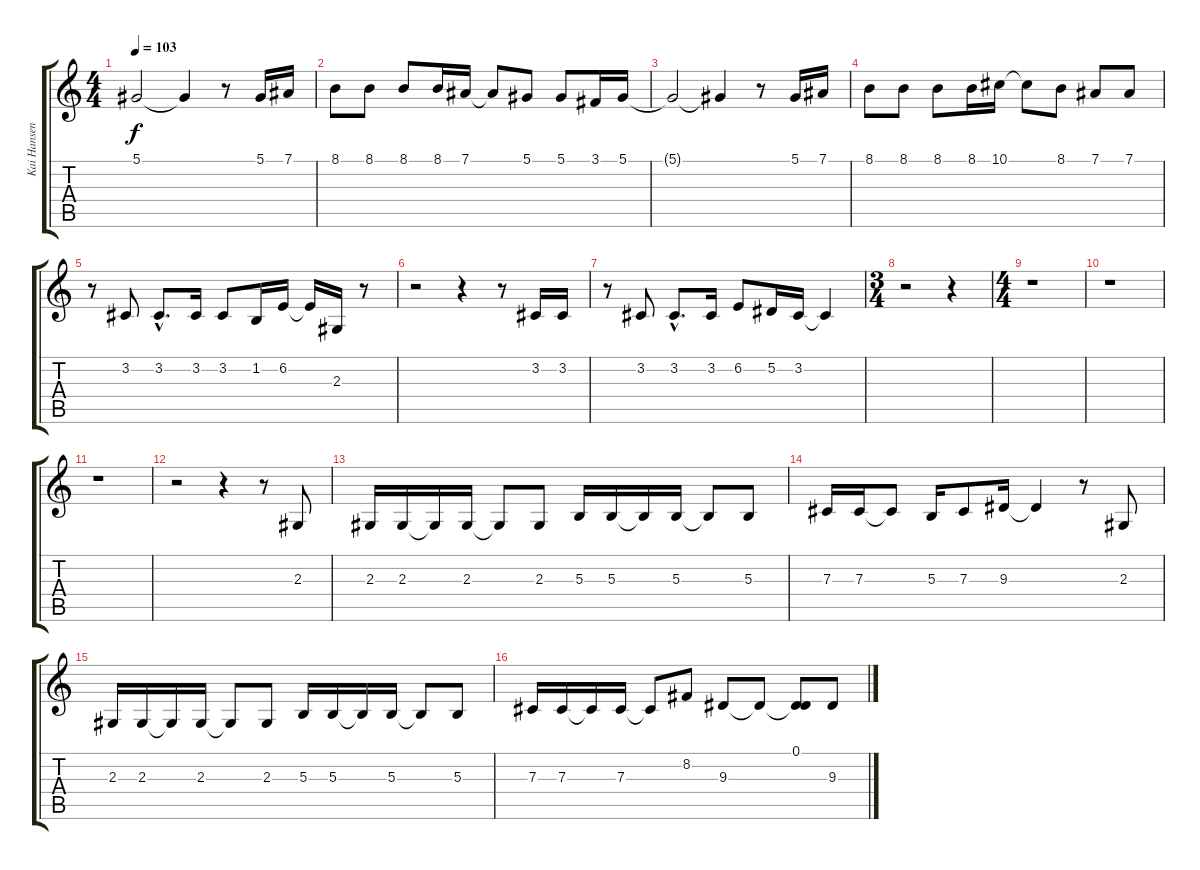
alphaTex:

\track ("Kai Hansen - Vocals" "Kai Hansen") {instrument trumpet}
\staff {score tabs}
\tuning (Eb4 Bb3 Gb3 Db3 Ab2 Eb2) {hide}
\ts (4 4)
\tempo 103
\clef g2
\ks c
5.1.2{dy f} 5.1{t}.4 r.8 5.1.16 7.1.16 |
8.1.8 8.1.8 8.1.8 8.1.16 7.1.16 7.1{t}.8 5.1.8 5.1.8 3.1.16 5.1.16 |
5.1{t}.2 5.1{t}.4 r.8 5.1.16 7.1.16 |
8.1.8 8.1.8 8.1.8 8.1.16 10.1.16 10.1{t}.8 8.1.8 7.1.8 7.1.8 |
r.8 3.2.8 3.2{hac}.8{d} 3.2.16 3.2.8 1.2.16 6.2.16 6.2{t}.16 2.3.16 r.8 |
r.2 r.4 r.8 3.2.16 3.2.16 |
r.8 3.2.8 3.2{hac}.8{d} 3.2.16 6.2.8 5.2.16 3.2.16 3.2{t}.4 |
\ts (3 4)
r.2 r.4 |
\ts (4 4)
r.1 |
r.1 |
r.1 |
r.2 r.4 r.8 2.3.8 |
2.3.16 2.3.16 2.3{t}.16 2.3.16 2.3{t}.8 2.3.8 5.3.16 5.3.16 5.3{t}.16 5.3.16 5.3{t}.8 5.3.8 |
7.3.16 7.3.16 7.3{t}.8 5.3.16 7.3.8 9.3.16 9.3{t}.4 r.8 2.3.8 |
2.3.16 2.3.16 2.3{t}.16 2.3.16 2.3{t}.8 2.3.8 5.3.16 5.3.16 5.3{t}.16 5.3.16 5.3{t}.8 5.3.8 |
7.3.16 7.3.16 7.3{t}.16 7.3.16 7.3{t}.8 8.2.8 9.3.8 9.3{t}.8 (0.1 9.3{t}).8 9.3.8
